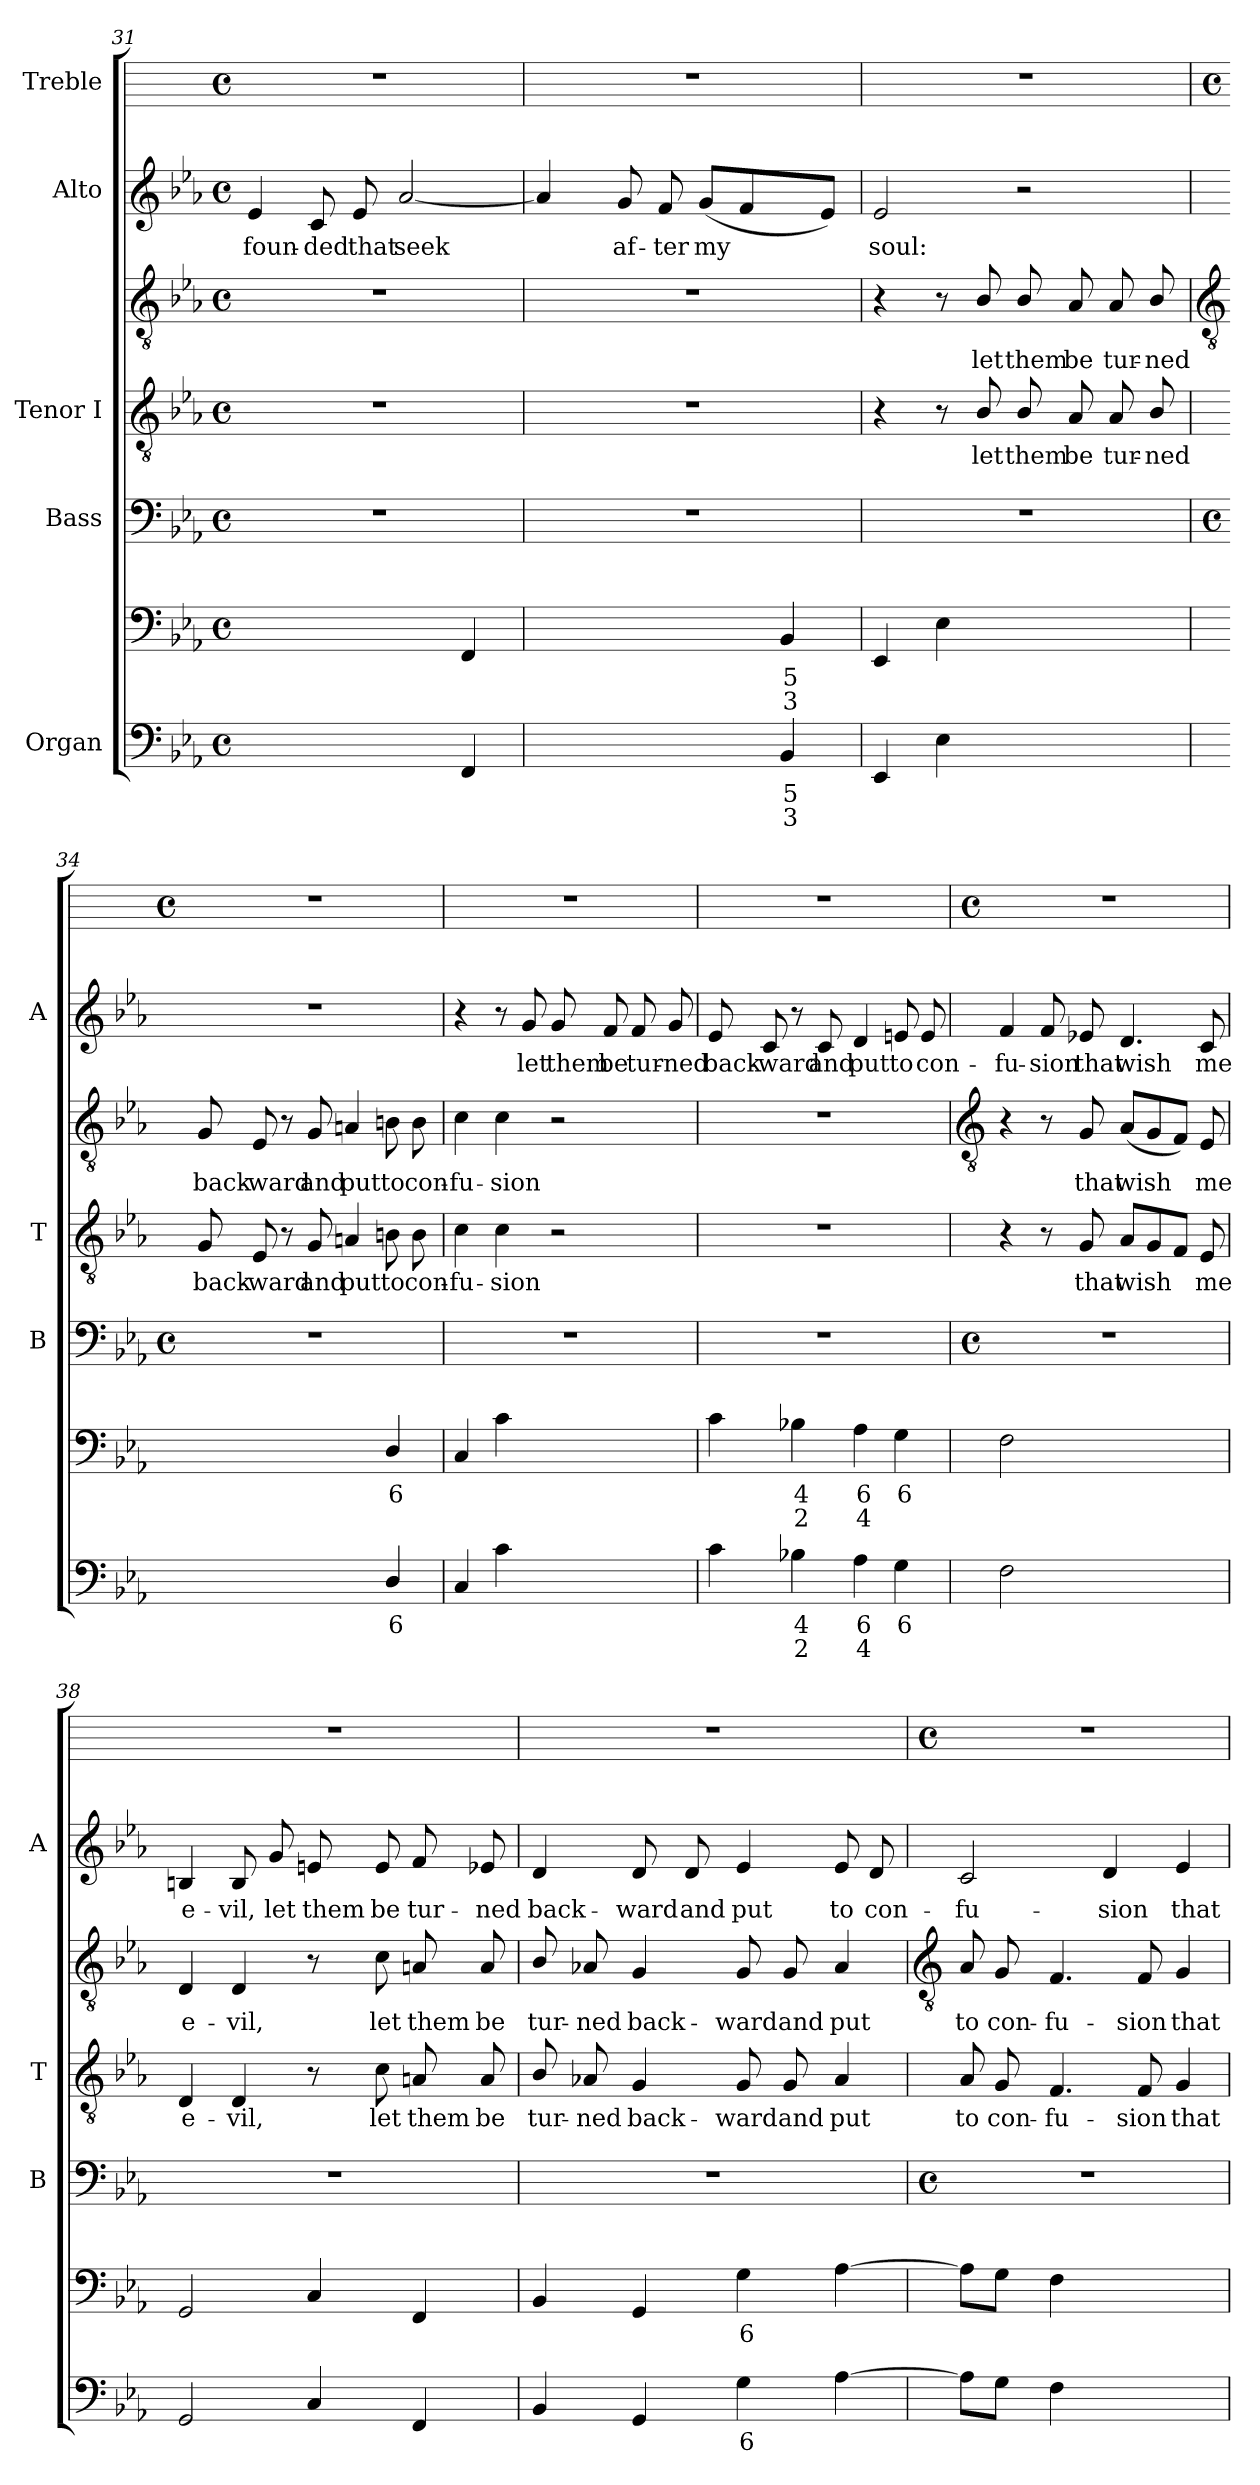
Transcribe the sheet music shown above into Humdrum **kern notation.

**kern	**text	**text	**kern	**text	**text	**kern	**kern	**text	**kern	**text	**kern	**text	**kern
*part5	*part5	*part5	*part5	*part5	*part5	*part4	*part3	*part3	*part3	*part3	*part2	*part2	*part1
*staff7	*staff7	*staff7	*staff6	*staff6	*staff6	*staff5	*staff4	*staff4	*staff3	*staff3	*staff2	*staff2	*staff1
*I"Organ	*	*	*	*	*	*I"Bass	*I"Tenor I	*	*	*	*I"Alto	*	*I"Treble
*	*	*	*	*	*	*I'B	*I'T	*	*	*	*I'A	*	*
*clefF4	*	*	*clefF4	*	*	*clefF4	*clefGv2	*	*clefGv2	*	*clefG2	*	*
*k[b-e-a-]	*	*	*k[b-e-a-]	*	*	*k[b-e-a-]	*k[b-e-a-]	*	*k[b-e-a-]	*	*k[b-e-a-]	*	*
*E-:	*	*	*E-:	*	*	*E-:	*E-:	*	*E-:	*	*E-:	*	*
*M4/4	*	*	*M4/4	*	*	*M4/4	*M4/4	*	*M4/4	*	*M4/4	*	*M4/4
*met(c)	*	*	*met(c)	*	*	*met(c)	*met(c)	*	*met(c)	*	*met(c)	*	*met(c)
=31	=31	=31	=31	=31	=31	=31	=31	=31	=31	=31	=31	=31	=31
!	!LO:LY:b	!	!	!LO:LY:b	!	!	!	!	!	!	!	!LO:LY:b	!
[2Cyy	3	.	[2Cyy	3	.	1r	1r	.	1r	.	4e-	foun-	1r
!	!	!	!	!	!	!	!	!	!	!	!	!LO:LY:b	!
.	.	.	.	.	.	.	.	.	.	.	8c	-ded	.
!	!	!	!	!	!	!	!	!	!	!	!	!LO:LY:b	!
.	.	.	.	.	.	.	.	.	.	.	8e-	that	.
!	!LO:LY:b	!	!	!LO:LY:b	!	!	!	!	!	!	!	!LO:LY:b	!
4Cyy]	6	.	4Cyy]	6	.	.	.	.	.	.	[2a-	seek	.
4FF	.	.	4FF	.	.	.	.	.	.	.	.	.	.
=32	=32	=32	=32	=32	=32	=32	=32	=32	=32	=32	=32	=32	=32
!	!LO:LY:b	!	!	!LO:LY:b	!	!	!	!	!	!	!	!	!
[8BB-yy	7	.	[8BB-yy	7	.	1r	1r	.	1r	.	4a-]	.	1r
!	!LO:LY:b	!LO:LY:b	!	!LO:LY:b	!LO:LY:b	!	!	!	!	!	!	!	!
8BB-Lyy_	6	4	8BB-Lyy_	6	4	.	.	.	.	.	.	.	.
!	!	!	!	!	!	!	!	!	!	!	!	!LO:LY:b	!
2BB-yy]	.	.	2BB-yy]	.	.	.	.	.	.	.	8g	af-	.
!	!	!	!	!	!	!	!	!	!	!	!	!LO:LY:b	!
.	.	.	.	.	.	.	.	.	.	.	8f	-ter	.
!	!	!	!	!	!	!	!	!	!	!	!	!LO:LY:b	!
.	.	.	.	.	.	.	.	.	.	.	(<8gL	my	.
.	.	.	.	.	.	.	.	.	.	.	4f	.	.
!	!LO:LY:b	!LO:LY:b	!	!LO:LY:b	!LO:LY:b	!	!	!	!	!	!	!	!
4BB-	5	3	4BB-	5	3	.	.	.	.	.	.	.	.
.	.	.	.	.	.	.	.	.	.	.	8e-J)	.	.
=33	=33	=33	=33	=33	=33	=33	=33	=33	=33	=33	=33	=33	=33
!	!	!	!	!	!	!	!	!	!	!	!	!LO:LY:b	!
4EE-	.	.	4EE-	.	.	1r	4r	.	4r	.	2e-	soul:	1r
4E-	.	.	4E-	.	.	.	8r	.	8r	.	.	.	.
!	!	!	!	!	!	!	!	!LO:LY:b	!	!LO:LY:b	!	!	!
.	.	.	.	.	.	.	8B-/	let	8B-/	let	.	.	.
!	!LO:LY:b	!	!	!LO:LY:b	!	!	!	!LO:LY:b	!	!LO:LY:b	!	!	!
[4Dyy	6	.	[4Dyy	6	.	.	8B-/	them	8B-/	them	2r	.	.
!	!	!	!	!	!	!	!	!LO:LY:b	!	!LO:LY:b	!	!	!
.	.	.	.	.	.	.	8A-	be	8A-	be	.	.	.
!	!LO:LY:b	!	!	!LO:LY:b	!	!	!	!LO:LY:b	!	!LO:LY:b	!	!	!
4Dyy]	5	.	4Dyy]	5	.	.	8A-	tur-	8A-	tur-	.	.	.
!	!	!	!	!	!	!	!	!LO:LY:b	!	!LO:LY:b	!	!	!
.	.	.	.	.	.	.	8B-/	-ned	8B-/	-ned	.	.	.
!!LO:LB:g=z
=34	=34	=34	=34	=34	=34	=34	=34	=34	=34	=34	=34	=34	=34
*	*	*	*	*	*	*	*	*	*clefGv2	*	*	*	*
*	*	*	*	*	*	*M4/4	*	*	*	*	*	*	*M4/4
*	*	*	*	*	*	*met(c)	*	*	*	*	*	*	*met(c)
!	!	!	!	!	!	!	!	!LO:LY:b	!	!LO:LY:b	!	!	!
[2E-yy	.	.	[2E-yy	.	.	1r	8G	back-	8G	back-	1r	.	1r
!	!	!	!	!	!	!	!	!LO:LY:b	!	!LO:LY:b	!	!	!
.	.	.	.	.	.	.	8E-	-ward	8E-	-ward	.	.	.
.	.	.	.	.	.	.	8r	.	8r	.	.	.	.
!	!	!	!	!	!	!	!	!LO:LY:b	!	!LO:LY:b	!	!	!
.	.	.	.	.	.	.	8G	and	8G	and	.	.	.
!	!LO:LY:b	!LO:LY:b	!	!LO:LY:b	!LO:LY:b	!	!	!LO:LY:b	!	!LO:LY:b	!	!	!
4E-yy]	4	2	4E-yy]	4	2	.	4An	put	4An	put	.	.	.
!	!LO:LY:b	!	!	!LO:LY:b	!	!	!	!LO:LY:b	!	!LO:LY:b	!	!	!
4D/	6	.	4D/	6	.	.	8Bn	to	8Bn	to	.	.	.
!	!	!	!	!	!	!	!	!LO:LY:b	!	!LO:LY:b	!	!	!
.	.	.	.	.	.	.	8B	con-	8B	con-	.	.	.
=35	=35	=35	=35	=35	=35	=35	=35	=35	=35	=35	=35	=35	=35
!	!	!	!	!	!	!	!	!LO:LY:b	!	!LO:LY:b	!	!	!
4C	.	.	4C	.	.	1r	4c	-fu-	4c	-fu-	4r	.	1r
!	!	!	!	!	!	!	!	!LO:LY:b	!	!LO:LY:b	!	!	!
4c	.	.	4c	.	.	.	4c	-sion	4c	-sion	8r	.	.
!	!	!	!	!	!	!	!	!	!	!	!	!LO:LY:b	!
.	.	.	.	.	.	.	.	.	.	.	8g	let	.
!	!LO:LY:b	!	!	!LO:LY:b	!	!	!	!	!	!	!	!LO:LY:b	!
[4Bnyy	6	.	[4Bnyy	6	.	.	2r	.	2r	.	8g	them	.
!	!	!	!	!	!	!	!	!	!	!	!	!LO:LY:b	!
.	.	.	.	.	.	.	.	.	.	.	8f	be	.
!	!LO:LY:b	!	!	!LO:LY:b	!	!	!	!	!	!	!	!LO:LY:b	!
4Byy]	5	.	4Byy]	5	.	.	.	.	.	.	8f	tur-	.
!	!	!	!	!	!	!	!	!	!	!	!	!LO:LY:b	!
.	.	.	.	.	.	.	.	.	.	.	8g	-ned	.
=36	=36	=36	=36	=36	=36	=36	=36	=36	=36	=36	=36	=36	=36
!	!	!	!	!	!	!	!	!	!	!	!	!LO:LY:b	!
4c	.	.	4c	.	.	1r	1r	.	1r	.	8e-	back-	1r
!	!	!	!	!	!	!	!	!	!	!	!	!LO:LY:b	!
.	.	.	.	.	.	.	.	.	.	.	8c	-ward	.
!	!LO:LY:b	!LO:LY:b	!	!LO:LY:b	!LO:LY:b	!	!	!	!	!	!	!	!
4B-X	4	2	4B-X	4	2	.	.	.	.	.	8r	.	.
!	!	!	!	!	!	!	!	!	!	!	!	!LO:LY:b	!
.	.	.	.	.	.	.	.	.	.	.	8c	and	.
!	!LO:LY:b	!LO:LY:b	!	!LO:LY:b	!LO:LY:b	!	!	!	!	!	!	!LO:LY:b	!
4A-	6	4	4A-	6	4	.	.	.	.	.	4d	put	.
!	!LO:LY:b	!	!	!LO:LY:b	!	!	!	!	!	!	!	!LO:LY:b	!
4G	6	.	4G	6	.	.	.	.	.	.	8en	to	.
!	!	!	!	!	!	!	!	!	!	!	!	!LO:LY:b	!
.	.	.	.	.	.	.	.	.	.	.	8e	con-	.
!!LO:LB:g=z
=37	=37	=37	=37	=37	=37	=37	=37	=37	=37	=37	=37	=37	=37
*	*	*	*	*	*	*	*	*	*clefGv2	*	*	*	*
*	*	*	*	*	*	*M4/4	*	*	*	*	*	*	*M4/4
*	*	*	*	*	*	*met(c)	*	*	*	*	*	*	*met(c)
!	!	!	!	!	!	!	!	!	!	!	!	!LO:LY:b	!
2F	.	.	2F	.	.	1r	4r	.	4r	.	4f	-fu-	1r
!	!	!	!	!	!	!	!	!	!	!	!	!LO:LY:b	!
.	.	.	.	.	.	.	8r	.	8r	.	8f	-sion	.
!	!	!	!	!	!	!	!	!LO:LY:b	!	!LO:LY:b	!	!LO:LY:b	!
.	.	.	.	.	.	.	8G	that	8G	that	8e-X	that	.
!	!LO:LY:b	!LO:LY:b	!	!LO:LY:b	!LO:LY:b	!	!	!LO:LY:b	!	!LO:LY:b	!	!LO:LY:b	!
[4.FFyy	6	3	[4.FFyy	6	3	.	8A-L	wish	(<8A-L	wish	4.d	wish	.
.	.	.	.	.	.	.	8G	.	8G	.	.	.	.
.	.	.	.	.	.	.	8FJ	.	8FJ)	.	.	.	.
!	!LO:LY:b	!	!	!LO:LY:b	!	!	!	!LO:LY:b	!	!LO:LY:b	!	!LO:LY:b	!
8FFLyy]	5	.	8FFLyy]	5	.	.	8E-	me	8E-	me	8c	me	.
=38	=38	=38	=38	=38	=38	=38	=38	=38	=38	=38	=38	=38	=38
!	!	!	!	!	!	!	!	!LO:LY:b	!	!LO:LY:b	!	!LO:LY:b	!
2GG	.	.	2GG	.	.	1r	4D	e-	4D	e-	4Bn	e-	1r
!	!	!	!	!	!	!	!	!LO:LY:b	!	!LO:LY:b	!	!LO:LY:b	!
.	.	.	.	.	.	.	4D	-vil,	4D	-vil,	8B	-vil,	.
!	!	!	!	!	!	!	!	!	!	!	!	!LO:LY:b	!
.	.	.	.	.	.	.	.	.	.	.	8g	let	.
!	!	!	!	!	!	!	!	!	!	!	!	!LO:LY:b	!
4C	.	.	4C	.	.	.	8r	.	8r	.	8en	them	.
!	!	!	!	!	!	!	!	!LO:LY:b	!	!LO:LY:b	!	!LO:LY:b	!
.	.	.	.	.	.	.	8c	let	8c	let	8e	be	.
!	!	!	!	!	!	!	!	!LO:LY:b	!	!LO:LY:b	!	!LO:LY:b	!
4FF	.	.	4FF	.	.	.	8An	them	8An	them	8f	tur-	.
!	!	!	!	!	!	!	!	!LO:LY:b	!	!LO:LY:b	!	!LO:LY:b	!
.	.	.	.	.	.	.	8A	be	8A	be	8e-X	-ned	.
=39	=39	=39	=39	=39	=39	=39	=39	=39	=39	=39	=39	=39	=39
!	!	!	!	!	!	!	!	!LO:LY:b	!	!LO:LY:b	!	!LO:LY:b	!
4BB-	.	.	4BB-	.	.	1r	8B-/	tur-	8B-/	tur-	4d	back-	1r
!	!	!	!	!	!	!	!	!LO:LY:b	!	!LO:LY:b	!	!	!
.	.	.	.	.	.	.	8A-X	-ned	8A-X	-ned	.	.	.
!	!	!	!	!	!	!	!	!LO:LY:b	!	!LO:LY:b	!	!LO:LY:b	!
4GG	.	.	4GG	.	.	.	4G	back-	4G	back-	8d	-ward	.
!	!	!	!	!	!	!	!	!	!	!	!	!LO:LY:b	!
.	.	.	.	.	.	.	.	.	.	.	8d	and	.
!	!LO:LY:b	!	!	!LO:LY:b	!	!	!	!LO:LY:b	!	!LO:LY:b	!	!LO:LY:b	!
4G	6	.	4G	6	.	.	8G	-ward	8G	-ward	4e-	put	.
!	!	!	!	!	!	!	!	!LO:LY:b	!	!LO:LY:b	!	!	!
.	.	.	.	.	.	.	8G	and	8G	and	.	.	.
!	!	!	!	!	!	!	!	!LO:LY:b	!	!LO:LY:b	!	!LO:LY:b	!
[4A-	.	.	[4A-	.	.	.	4A-	put	4A-	put	8e-	to	.
!	!	!	!	!	!	!	!	!	!	!	!	!LO:LY:b	!
.	.	.	.	.	.	.	.	.	.	.	8d	con-	.
!!LO:LB:g=z
=40	=40	=40	=40	=40	=40	=40	=40	=40	=40	=40	=40	=40	=40
*	*	*	*	*	*	*	*	*	*clefGv2	*	*	*	*
*	*	*	*	*	*	*M4/4	*	*	*	*	*	*	*M4/4
*	*	*	*	*	*	*met(c)	*	*	*	*	*	*	*met(c)
!	!	!	!	!	!	!	!	!LO:LY:b	!	!LO:LY:b	!	!LO:LY:b	!
8A-L]	.	.	8A-L]	.	.	1r	8A-	to	8A-	to	2c	-fu-	1r
!	!	!	!	!	!	!	!	!LO:LY:b	!	!LO:LY:b	!	!	!
8GJ	.	.	8GJ	.	.	.	8G	con-	8G	con-	.	.	.
!	!	!	!	!	!	!	!	!LO:LY:b	!	!LO:LY:b	!	!	!
4F	.	.	4F	.	.	.	4.F	-fu-	4.F	-fu-	.	.	.
!	!LO:LY:b	!LO:LY:b	!	!LO:LY:b	!LO:LY:b	!	!	!	!	!	!	!LO:LY:b	!
[4BB-yy	5	3	[4BB-yy	5	3	.	.	.	.	.	4d	-sion	.
!	!	!	!	!	!	!	!	!LO:LY:b	!	!LO:LY:b	!	!	!
.	.	.	.	.	.	.	8F	-sion	8F	-sion	.	.	.
!	!LO:LY:b	!LO:LY:b	!	!LO:LY:b	!LO:LY:b	!	!	!LO:LY:b	!	!LO:LY:b	!	!LO:LY:b	!
4BB-yy_	6	4	4BB-yy_	6	4	.	4G	that	4G	that	4e-	that	.
=	=	=	=	=	=	=	=	=	=	=	=	=	=
*-	*-	*-	*-	*-	*-	*-	*-	*-	*-	*-	*-	*-	*-
